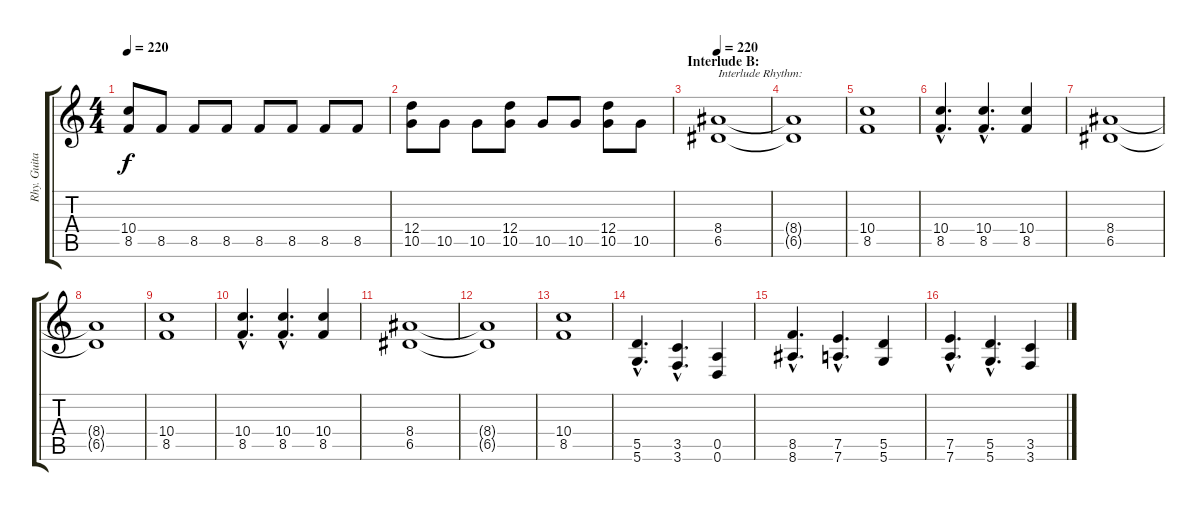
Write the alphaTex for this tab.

\track ("Rhy. Guitar 1" "Rhy. Guita") {instrument overdrivenguitar}
\staff {score tabs}
\tuning (E4 B3 G3 D3 A2 D2) {hide}
\ts (4 4)
\tempo 220
\clef g2
\ks c
(10.4 8.5).8{dy f} 8.5.8 8.5.8 8.5.8 8.5.8 8.5.8 8.5.8 8.5.8 |
(12.4 10.5).8 10.5.8 10.5.8 (12.4 10.5).8 10.5.8 10.5.8 (12.4 10.5).8 10.5.8 |
\section ("" "Interlude B:")
\tempo 220
(8.4 6.5).1{txt "Interlude Rhythm:"} |
(8.4{t} 6.5{t}).1 |
(10.4 8.5).1 |
(10.4{hac} 8.5{hac}).4{d} (10.4{hac} 8.5{hac}).4{d} (10.4 8.5).4 |
(8.4 6.5).1 |
(8.4{t} 6.5{t}).1 |
(10.4 8.5).1 |
(10.4{hac} 8.5{hac}).4{d} (10.4{hac} 8.5{hac}).4{d} (10.4 8.5).4 |
(8.4 6.5).1 |
(8.4{t} 6.5{t}).1 |
(10.4 8.5).1 |
(5.5{hac} 5.6{hac}).4{d} (3.5{hac} 3.6{hac}).4{d} (0.5 0.6).4 |
(8.5{hac} 8.6{hac}).4{d} (7.5{hac} 7.6{hac}).4{d} (5.5 5.6).4 |
(7.5{hac} 7.6{hac}).4{d} (5.5{hac} 5.6{hac}).4{d} (3.5 3.6).4
